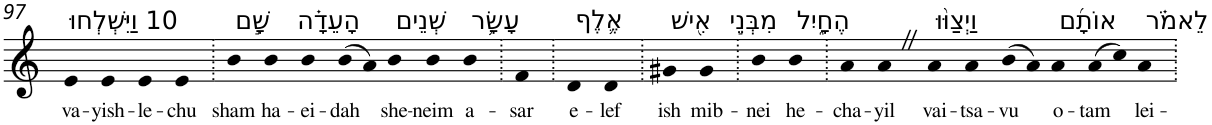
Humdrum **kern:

**kern	**text
*part1	*part1
*staff1	*staff1
*I"Piano	*
*I'Pno	*
!!LO:PB:g=z
*clefG2	*
*k[]	*
=97	=97
!LO:TX:a:t=10 וַיִּשְׁלְחוּ	!
!	!LO:LY:b
4e	va-
!	!LO:LY:b
4e	-yish-
!	!LO:LY:b
4e	-le-
!	!LO:LY:b
4e	-chu
=98.	=98.
!LO:TX:a:t=שָׁ֣ם	!
!	!LO:LY:b
4b	sham
!LO:TX:a:t=הָעֵדָ֗ה	!
!	!LO:LY:b
4b	ha-
!	!LO:LY:b
4b	-ei-
!	!LO:LY:b
(>8b	-dah
8a)	.
!LO:TX:a:t=שְׁנֵים	!
!	!LO:LY:b
4b	she-
!	!LO:LY:b
4b	-neim
!LO:TX:a:t=עָשָׂ֥ר	!
!	!LO:LY:b
4b	a-
=99.	=99.
!	!LO:LY:b
4f	-sar
=100.	=100.
!LO:TX:a:t=אֶ֛לֶף	!
!	!LO:LY:b
4d	e-
!	!LO:LY:b
4d	-lef
=101.	=101.
!LO:TX:a:t=אִ֖ישׁ	!
!	!LO:LY:b
4g#X	ish
!LO:TX:a:t=מִבְּנֵ֣י	!
!	!LO:LY:b
4g#	mib-
=102.	=102.
!	!LO:LY:b
4b	-nei
!LO:TX:a:t=הֶחָ֑יִל	!
!	!LO:LY:b
4b	he-
=103.	=103.
!	!LO:LY:b
4a	-cha-
!	!LO:LY:b
4aZ	-yil
!LO:TX:a:t=וַיְצַוּ֨וּ	!
!	!LO:LY:b
4a	vai-
!	!LO:LY:b
4a	-tsa-
!	!LO:LY:b
(>8b	-vu
8a)	.
!LO:TX:a:t=אוֹתָ֜ם	!
!	!LO:LY:b
4a	o-
!	!LO:LY:b
(>8a	-tam
8cc)	.
!LO:TX:a:t=לֵאמֹ֗ר	!
!	!LO:LY:b
4a	lei-
=.	=.
*-	*-
